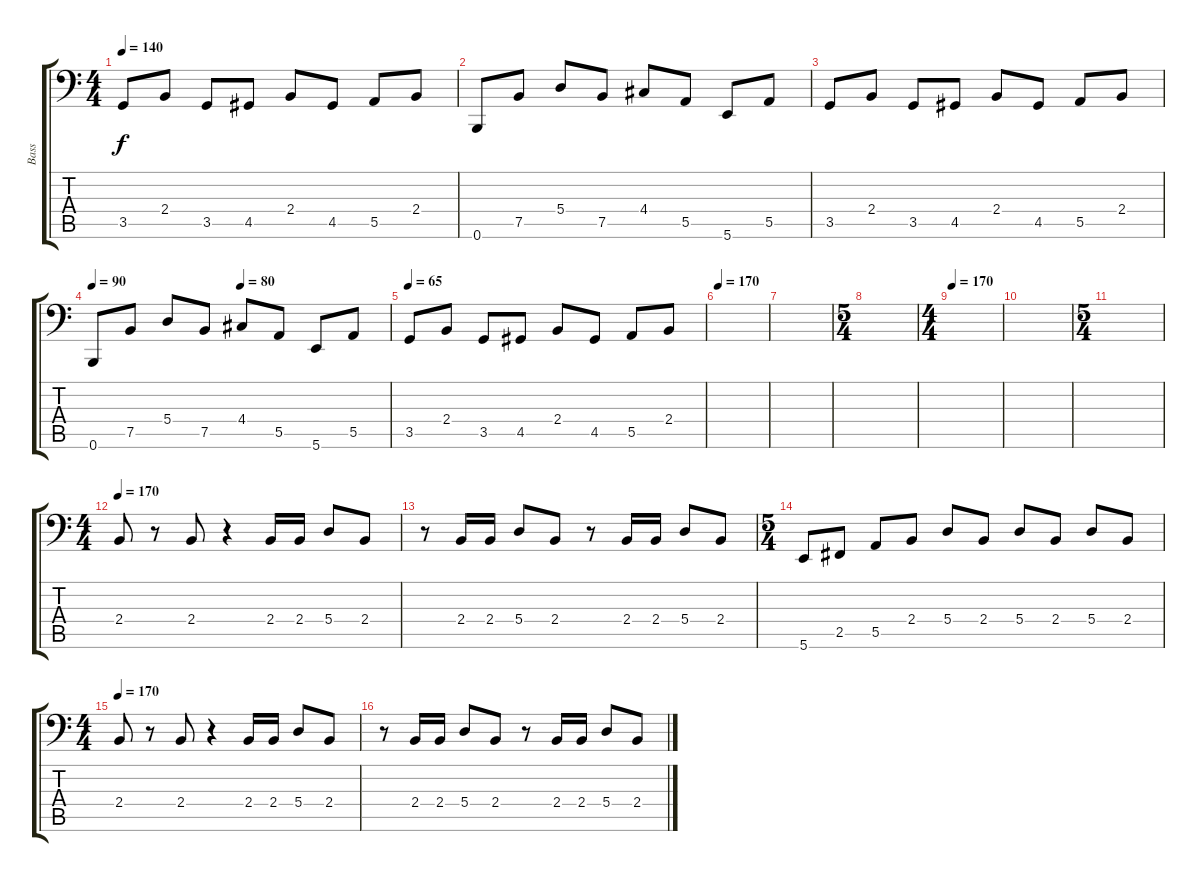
\track ("Bass" "Bass") {instrument electricbassfinger}
\staff {score tabs}
\tuning (C3 G2 D2 A1 E1 B0) {hide}
\ts (4 4)
\tempo 140
\clef f4
\ks c
3.5.8{dy f} 2.4.8 3.5.8 4.5.8 2.4.8 4.5.8 5.5.8 2.4.8 |
0.6.8 7.5.8 5.4.8 7.5.8 4.4.8 5.5.8 5.6.8 5.5.8 |
3.5.8 2.4.8 3.5.8 4.5.8 2.4.8 4.5.8 5.5.8 2.4.8 |
\tempo 90
\tempo (80 0.5)
0.6.8 7.5.8 5.4.8 7.5.8 4.4.8 5.5.8 5.6.8 5.5.8 |
\tempo 65
3.5.8 2.4.8 3.5.8 4.5.8 2.4.8 4.5.8 5.5.8 2.4.8 |
\tempo 170
|
|
\ts (5 4)
|
\ts (4 4)
\tempo 170
|
|
\ts (5 4)
|
\ts (4 4)
\tempo 170
2.4.8 r.8 2.4.8 r.4 2.4.16 2.4.16 5.4.8 2.4.8 |
r.8 2.4.16 2.4.16 5.4.8 2.4.8 r.8 2.4.16 2.4.16 5.4.8 2.4.8 |
\ts (5 4)
5.6.8 2.5.8 5.5.8 2.4.8 5.4.8 2.4.8 5.4.8 2.4.8 5.4.8 2.4.8 |
\ts (4 4)
\tempo 170
2.4.8 r.8 2.4.8 r.4 2.4.16 2.4.16 5.4.8 2.4.8 |
r.8 2.4.16 2.4.16 5.4.8 2.4.8 r.8 2.4.16 2.4.16 5.4.8 2.4.8
